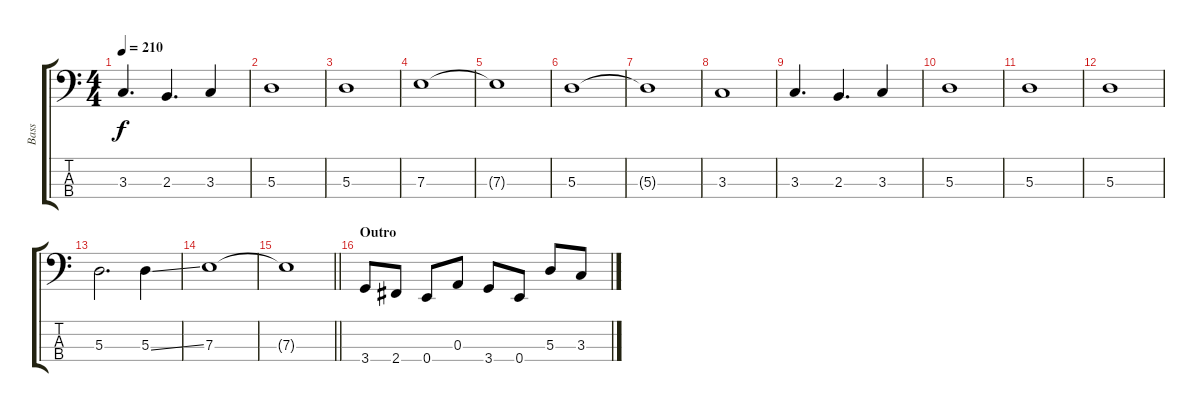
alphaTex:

\track ("Bass" "Bass") {instrument electricbassfinger}
\staff {score tabs}
\tuning (G2 D2 A1 E1) {hide}
\ts (4 4)
\tempo 210
\clef f4
\ks c
3.3.4{d dy f} 2.3.4{d} 3.3.4 |
5.3.1 |
5.3.1 |
7.3.1 |
7.3{t}.1 |
5.3.1 |
5.3{t}.1 |
3.3.1 |
3.3.4{d} 2.3.4{d} 3.3.4 |
5.3.1 |
5.3.1 |
5.3.1 |
5.3.2{d} 5.3{ss}.4 |
7.3.1 |
\barLineRight lightlight
7.3{t}.1 |
\section ("" "Outro")
3.4.8 2.4.8 0.4.8 0.3.8 3.4.8 0.4.8 5.3.8 3.3.8
